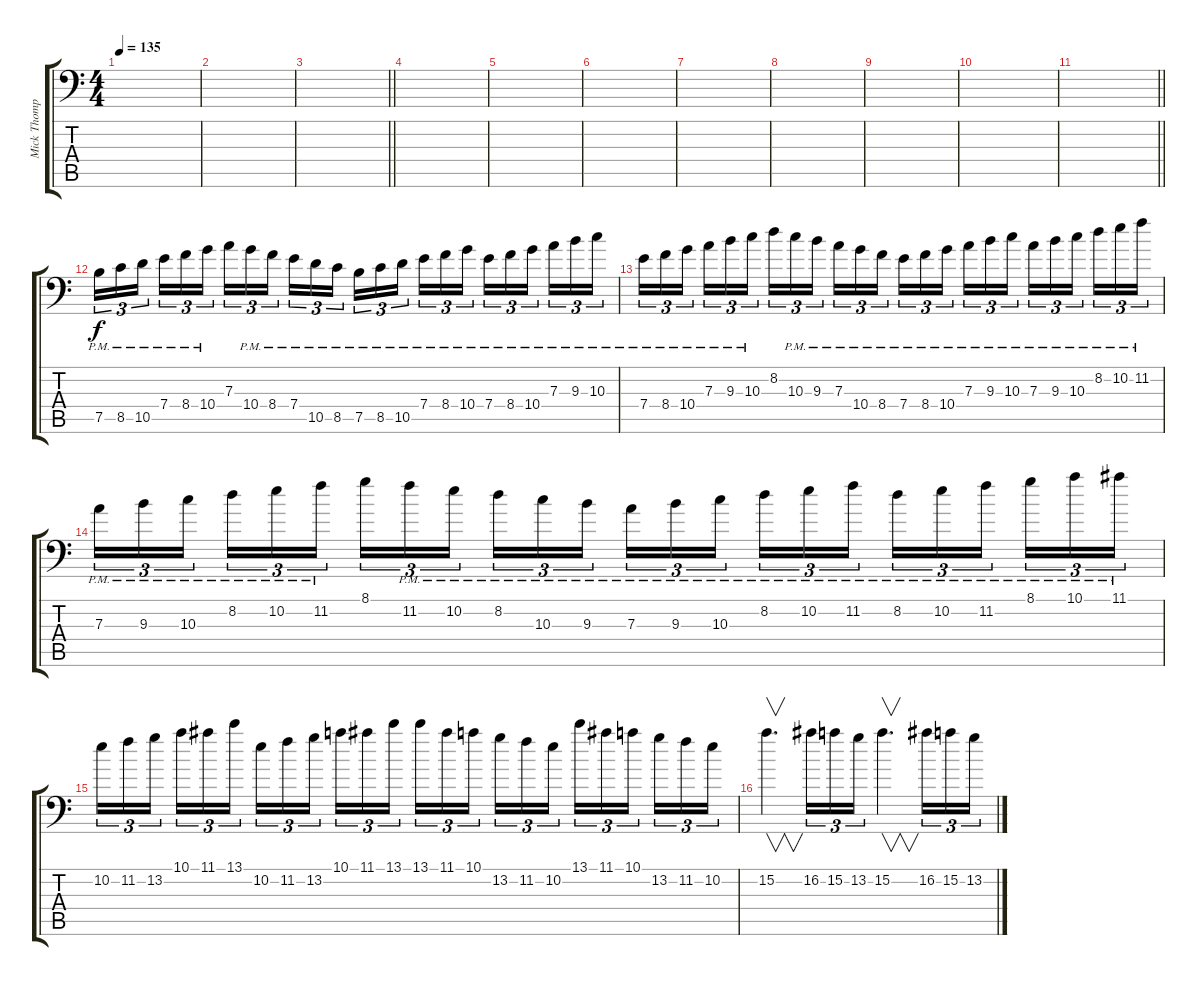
\track ("Mick Thompson's Solo" "Mick Thomp") {instrument distortionguitar}
\staff {score tabs}
\tuning (B3 Gb3 D3 A2 E2 A1) {hide}
\ts (4 4)
\tempo 135
\clef f4
\ks c
|
|
\barLineRight lightlight
|
|
|
|
|
|
|
|
\barLineRight lightlight
|
7.5{pm}.16{tu (3 2)} 8.5{pm}.16{tu (3 2)} 10.5{pm}.16{tu (3 2) beam splitsecondary} 7.4{pm}.16{tu (3 2)} 8.4{pm}.16{tu (3 2)} 10.4{pm}.16{tu (3 2)} 7.3.16{tu (3 2)} 10.4{pm}.16{tu (3 2)} 8.4{pm}.16{tu (3 2) beam splitsecondary} 7.4{pm}.16{tu (3 2)} 10.5{pm}.16{tu (3 2)} 8.5{pm}.16{tu (3 2)} 7.5{pm}.16{tu (3 2)} 8.5{pm}.16{tu (3 2)} 10.5{pm}.16{tu (3 2) beam splitsecondary} 7.4{pm}.16{tu (3 2)} 8.4{pm}.16{tu (3 2)} 10.4{pm}.16{tu (3 2)} 7.4{pm}.16{tu (3 2)} 8.4{pm}.16{tu (3 2)} 10.4{pm}.16{tu (3 2) beam splitsecondary} 7.3{pm}.16{tu (3 2)} 9.3{pm}.16{tu (3 2)} 10.3{pm}.16{tu (3 2)} |
7.4{pm}.16{tu (3 2)} 8.4{pm}.16{tu (3 2)} 10.4{pm}.16{tu (3 2) beam splitsecondary} 7.3{pm}.16{tu (3 2)} 9.3{pm}.16{tu (3 2)} 10.3{pm}.16{tu (3 2)} 8.2.16{tu (3 2)} 10.3{pm}.16{tu (3 2)} 9.3{pm}.16{tu (3 2) beam splitsecondary} 7.3{pm}.16{tu (3 2)} 10.4{pm}.16{tu (3 2)} 8.4{pm}.16{tu (3 2)} 7.4{pm}.16{tu (3 2)} 8.4{pm}.16{tu (3 2)} 10.4{pm}.16{tu (3 2) beam splitsecondary} 7.3{pm}.16{tu (3 2)} 9.3{pm}.16{tu (3 2)} 10.3{pm}.16{tu (3 2)} 7.3{pm}.16{tu (3 2)} 9.3{pm}.16{tu (3 2)} 10.3{pm}.16{tu (3 2) beam splitsecondary} 8.2{pm}.16{tu (3 2)} 10.2{pm}.16{tu (3 2)} 11.2{pm}.16{tu (3 2)} |
7.3{pm}.16{tu (3 2)} 9.3{pm}.16{tu (3 2)} 10.3{pm}.16{tu (3 2) beam splitsecondary} 8.2{pm}.16{tu (3 2)} 10.2{pm}.16{tu (3 2)} 11.2{pm}.16{tu (3 2)} 8.1.16{tu (3 2)} 11.2{pm}.16{tu (3 2)} 10.2{pm}.16{tu (3 2) beam splitsecondary} 8.2{pm}.16{tu (3 2)} 10.3{pm}.16{tu (3 2)} 9.3{pm}.16{tu (3 2)} 7.3{pm}.16{tu (3 2)} 9.3{pm}.16{tu (3 2)} 10.3{pm}.16{tu (3 2) beam splitsecondary} 8.2{pm}.16{tu (3 2)} 10.2{pm}.16{tu (3 2)} 11.2{pm}.16{tu (3 2)} 8.2{pm}.16{tu (3 2)} 10.2{pm}.16{tu (3 2)} 11.2{pm}.16{tu (3 2) beam splitsecondary} 8.1{pm}.16{tu (3 2)} 10.1{pm}.16{tu (3 2)} 11.1{pm}.16{tu (3 2)} |
10.2.16{tu (3 2)} 11.2.16{tu (3 2)} 13.2.16{tu (3 2) beam splitsecondary} 10.1.16{tu (3 2)} 11.1.16{tu (3 2)} 13.1.16{tu (3 2)} 10.2.16{tu (3 2)} 11.2.16{tu (3 2)} 13.2.16{tu (3 2) beam splitsecondary} 10.1.16{tu (3 2)} 11.1.16{tu (3 2)} 13.1.16{tu (3 2)} 13.1.16{tu (3 2)} 11.1.16{tu (3 2)} 10.1.16{tu (3 2) beam splitsecondary} 13.2.16{tu (3 2)} 11.2.16{tu (3 2)} 10.2.16{tu (3 2)} 13.1.16{tu (3 2)} 11.1.16{tu (3 2)} 10.1.16{tu (3 2) beam splitsecondary} 13.2.16{tu (3 2)} 11.2.16{tu (3 2)} 10.2.16{tu (3 2)} |
15.2.4{v d} 16.2.16{tu (3 2)} 15.2.16{tu (3 2)} 13.2.16{tu (3 2)} 15.2.4{v d} 16.2.16{tu (3 2)} 15.2.16{tu (3 2)} 13.2.16{tu (3 2)}
